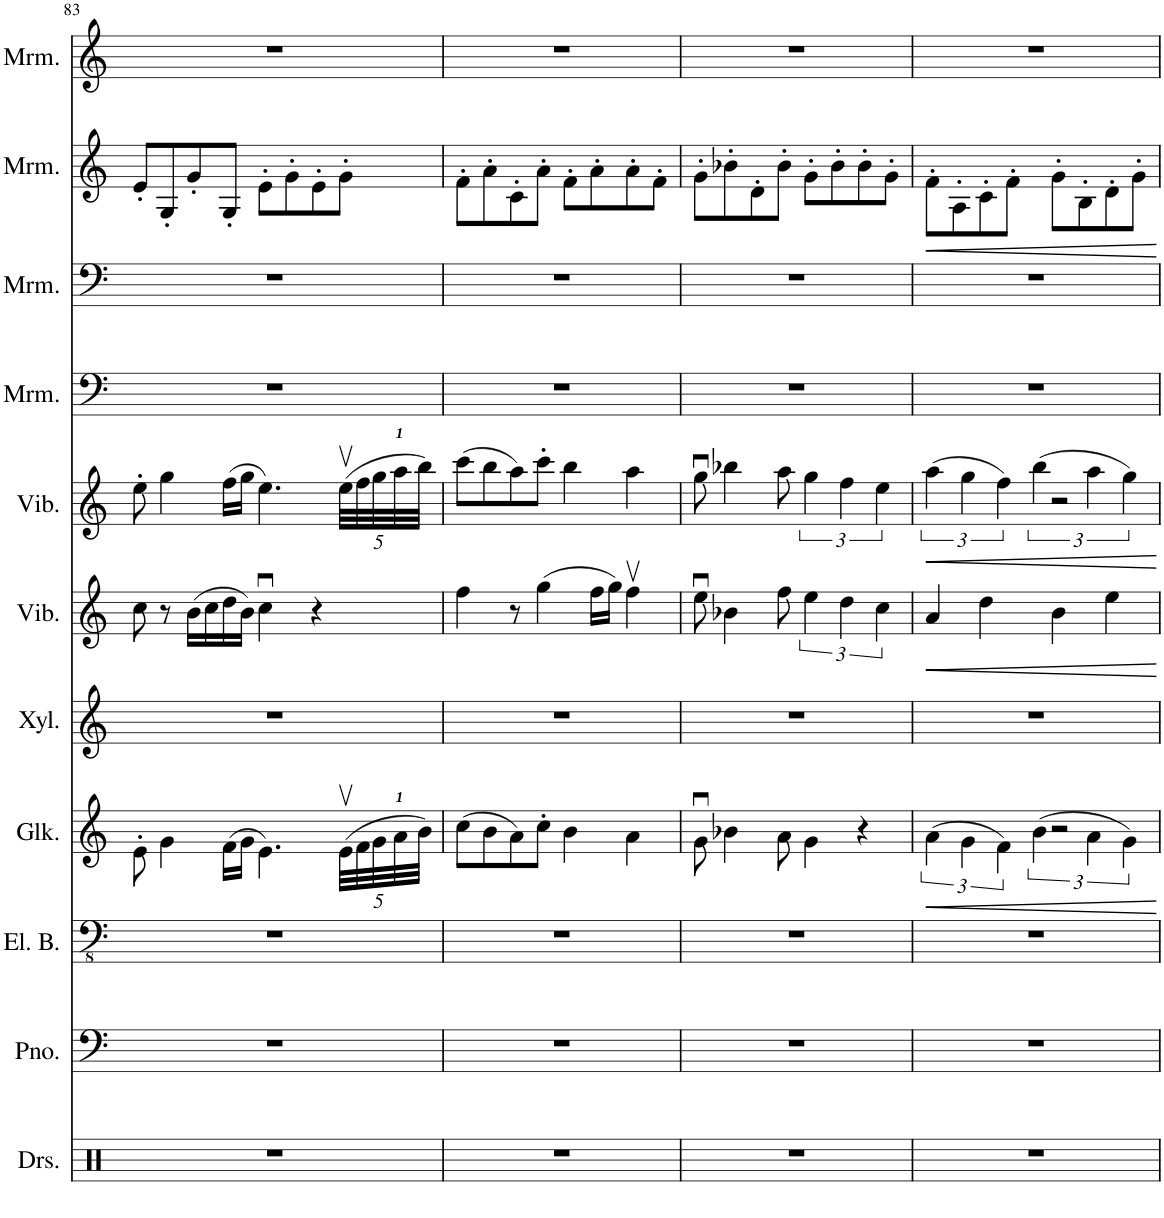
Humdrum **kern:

**kern	**kern	**kern	**kern	**kern	**kern	**kern	**kern	**kern	**kern	**kern
*part11	*part10	*part9	*part8	*part7	*part6	*part5	*part4	*part3	*part2	*part1
*staff11	*staff10	*staff9	*staff8	*staff7	*staff6	*staff5	*staff4	*staff3	*staff2	*staff1
*I"Drumset	*I"Piano	*I"Electric Bass	*I"Glockenspiel	*I"Xylophone	*I"Vibraphone	*I"Vibraphone	*I"Marimba	*I"Marimba	*I"Marimba	*I"Marimba
*I'Drs.	*I'Pno.	*I'El. B.	*I'Glk.	*I'Xyl.	*I'Vib.	*I'Vib.	*I'Mrm.	*I'Mrm.	*I'Mrm.	*I'Mrm.
!!LO:PB:g=z
*clefX	*clefF4	*clefFv4	*clefG2	*clefG2	*clefG2	*clefG2	*clefF4	*clefF4	*clefG2	*clefG2
*	*	*	*Trd-14c-24	*Trd-7c-12	*	*	*	*	*	*
*k[]	*k[]	*k[]	*k[]	*k[]	*k[]	*k[]	*k[]	*k[]	*k[]	*k[]
*M4/4	*M4/4	*M4/4	*M4/4	*M4/4	*M4/4	*M4/4	*M4/4	*M4/4	*M4/4	*M4/4
=83	=83	=83	=83	=83	=83	=83	=83	=83	=83	=83
1r	1r	1r	8e'\	1r	8cc\	8ee'\	1r	1r	8e'/L	1r
.	.	.	4g\	.	8r	4gg\	.	.	8G'/	.
.	.	.	.	.	(16b\LL	.	.	.	8g'/	.
.	.	.	.	.	16cc\	.	.	.	.	.
.	.	.	(16f\LL	.	16dd\	(16ff\LL	.	.	8G'/J	.
.	.	.	16g\JJ	.	16b\JJ)	16gg\JJ	.	.	.	.
.	.	.	4.e\)	.	4ccu\	4.ee\)	.	.	8e'\L	.
.	.	.	.	.	.	.	.	.	8g'\	.
.	.	.	.	.	4r	.	.	.	8e'\	.
*	*	*	*Xbrackettup	*	*	*Xbrackettup	*	*	*	*
.	.	.	(40ev\LLL	.	.	(40eev\LLL	.	.	8g'\J	.
.	.	.	40f\	.	.	40ff\	.	.	.	.
.	.	.	40g\	.	.	40gg\	.	.	.	.
.	.	.	40a\	.	.	40aa\	.	.	.	.
.	.	.	40b\JJJ)	.	.	40bb\JJJ)	.	.	.	.
=84	=84	=84	=84	=84	=84	=84	=84	=84	=84	=84
1r	1r	1r	(8cc\L	1r	4ff\	(8ccc\L	1r	1r	8f'\L	1r
.	.	.	8b\	.	.	8bb\	.	.	8a'\	.
.	.	.	8a\)	.	8r	8aa\)	.	.	8c'\	.
.	.	.	8cc'\J	.	(4gg\	8ccc'\J	.	.	8a'\J	.
.	.	.	4b\	.	.	4bb\	.	.	8f'\L	.
.	.	.	.	.	16ff\LL	.	.	.	8a'\	.
.	.	.	.	.	16gg\JJ)	.	.	.	.	.
.	.	.	4a\	.	4ffv\	4aa\	.	.	8a'\	.
.	.	.	.	.	.	.	.	.	8f'\J	.
=85	=85	=85	=85	=85	=85	=85	=85	=85	=85	=85
1r	1r	1r	8gu\	1r	8eeu\	8ggu\	1r	1r	8g'\L	1r
.	.	.	4b-X\	.	4b-X\	4bb-X\	.	.	8b-X'\	.
.	.	.	.	.	.	.	.	.	8d'\	.
.	.	.	8a\	.	8ff\	8aa\	.	.	8b-'\J	.
*	*	*	*	*	*	*brackettup	*	*	*	*
.	.	.	4g\	.	6ee\	6gg\	.	.	8g'\L	.
.	.	.	.	.	.	.	.	.	8b-'\	.
.	.	.	.	.	6dd\	6ff\	.	.	.	.
.	.	.	4r	.	.	.	.	.	8b-'\	.
.	.	.	.	.	6cc\	6ee\	.	.	.	.
.	.	.	.	.	.	.	.	.	8g'\J	.
=86	=86	=86	=86	=86	=86	=86	=86	=86	=86	=86
*	*	*	*brackettup	*	*	*	*	*	*	*
1r	1r	1r	(6a\	1r	4a/	(6aa\	1r	1r	8f'\L	1r
.	.	.	.	.	.	.	.	.	8A'\	.
.	.	.	6g\	.	.	6gg\	.	.	.	.
.	.	.	.	.	4dd\	.	.	.	8c'\	.
.	.	.	6f\)	.	.	6ff\)	.	.	.	.
.	.	.	.	.	.	.	.	.	8f'\J	.
.	.	.	(6b\	.	4b\	(6bb\	.	.	8g'\L	.
.	.	.	.	.	.	.	.	.	8B'\	.
.	.	.	2r	.	.	2r	.	.	.	.
.	.	.	.	.	4ee\	.	.	.	8d'\	.
.	.	.	.	.	.	.	.	.	8g'\J	.
2ryy	2ryy	2ryy	.	2ryy	2ryy	.	2ryy	2ryy	2ryy	2ryy
.	.	.	6a\	.	.	6aa\	.	.	.	.
.	.	.	6g\)	.	.	6gg\)	.	.	.	.
=	=	=	=	=	=	=	=	=	=	=
*-	*-	*-	*-	*-	*-	*-	*-	*-	*-	*-
